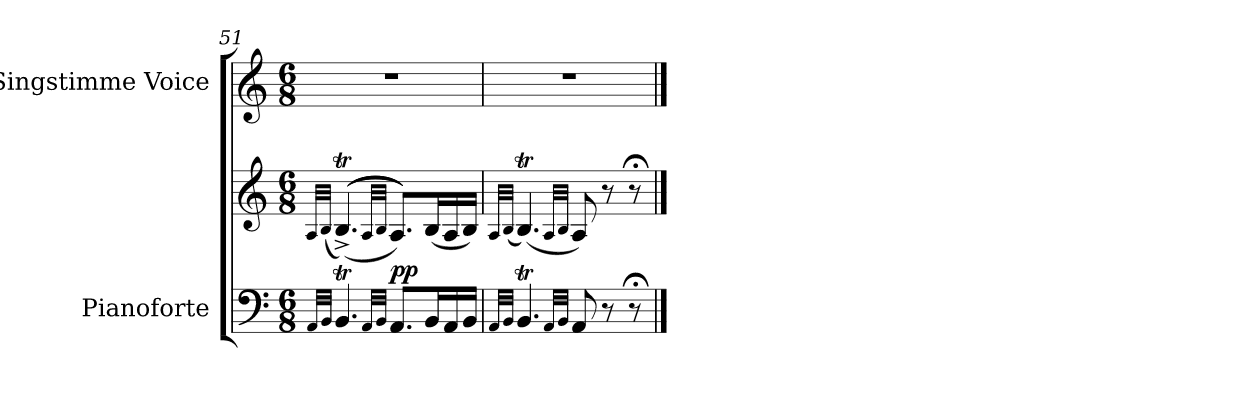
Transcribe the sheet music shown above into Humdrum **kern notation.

**kern	**kern	**dynam	**kern
*part2	*part2	*part2	*part1
*staff3	*staff2	*staff2/3	*staff1
*I"Pianoforte	*	*	*I"Singstimme Voice
*I'Pno.	*	*	*
*clefF4	*clefG2	*	*clefG2
*k[]	*k[]	*	*k[]
*M6/8	*M6/8	*	*M6/8
=51	=51	=51	=51
32qAA/LLL	32qA/LLL	.	.
32qBB/JJJ	(<32qB/JJJ	.	.
4.BBt/	(<(<(<(<(<4.Bt^/)	.	2.r
32qAA/LLL	32qA/LLL	.	.
32qBB/JJJ	32qB/JJJ	.	.
!	!	!LO:DY:a=2	!
8.AA/L	8.A/L)))))	pp	.
16BB/L	(<16B/L	.	.
16AA/	16A/	.	.
16BB/JJ	16B/JJ)	.	.
=52	=52	=52	=52
32qAA/LLL	32qA/LLL	.	.
32qBB/JJJ	(<32qB/JJJ	.	.
4.BBt/	(<4.Bt/)	.	2.r
32qAA/LLL	32qA/LLL	.	.
32qBB/JJJ	32qB/JJJ	.	.
8AA/	8A/)	.	.
8r	8r	.	.
8r;<	8r;<	.	.
==	==	==	==
*-	*-	*-	*-
